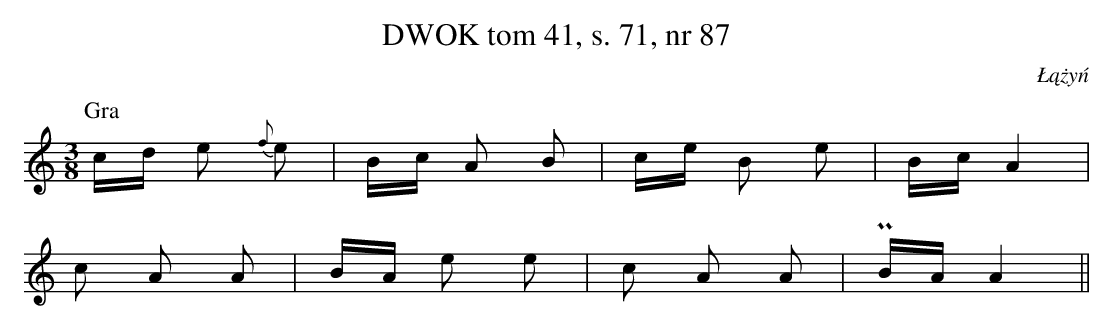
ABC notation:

X:1
T:DWOK tom 41, s. 71, nr 87
O:Łążyń
L:1/16
M:3/8
K:C
P:Gra
cd e2 {f }e2|Bc A2 B2|ce B2 e2|Bc A4|
c2 A2 A2|BA e2 e2|c2 A2 A2|PBA A4||
